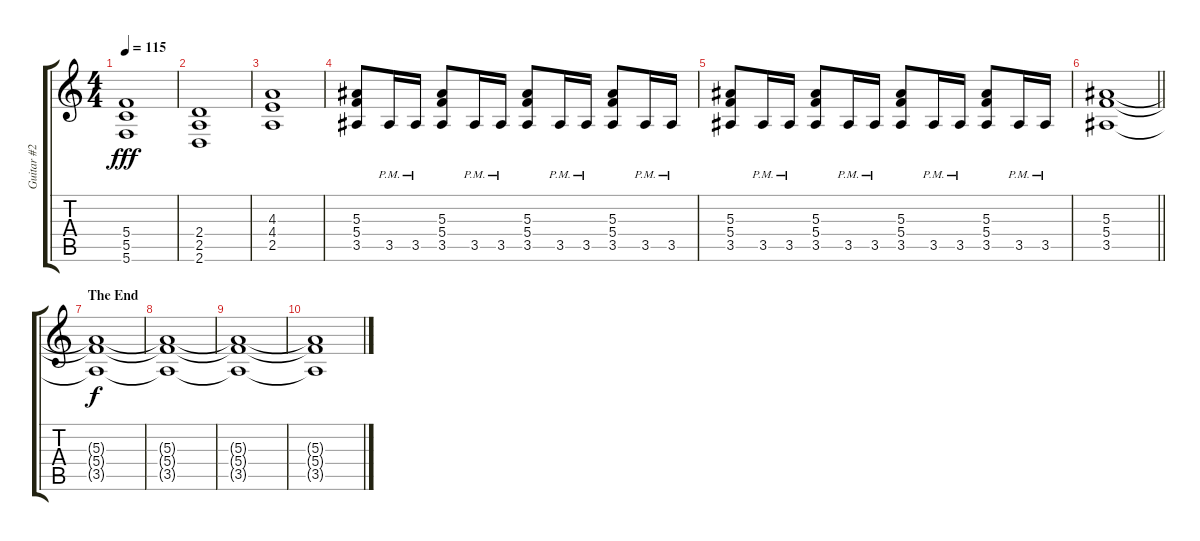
\track ("Guitar #2" "Guitar #2") {instrument distortionguitar}
\staff {score tabs}
\tuning (D4 A3 F3 C3 G2 C2) {hide}
\ts (4 4)
\tempo 115
\clef g2
\ks c
(5.4 5.5 5.6).1{dy fff} |
(2.4 2.5 2.6).1 |
(4.3 4.4 2.5).1 |
(5.3 5.4 3.5).8 3.5{pm}.16 3.5{pm}.16 (5.3 5.4 3.5).8 3.5{pm}.16 3.5{pm}.16 (5.3 5.4 3.5).8 3.5{pm}.16 3.5{pm}.16 (5.3 5.4 3.5).8 3.5{pm}.16 3.5{pm}.16 |
(5.3 5.4 3.5).8 3.5{pm}.16 3.5{pm}.16 (5.3 5.4 3.5).8 3.5{pm}.16 3.5{pm}.16 (5.3 5.4 3.5).8 3.5{pm}.16 3.5{pm}.16 (5.3 5.4 3.5).8 3.5{pm}.16 3.5{pm}.16 |
\barLineRight lightlight
(5.3 5.4 3.5).1 |
\section ("" "The End")
(5.3{t} 5.4{t} 3.5{t}).1{dy f} |
(5.3{t} 5.4{t} 3.5{t}).1 |
(5.3{t} 5.4{t} 3.5{t}).1 |
(5.3{t} 5.4{t} 3.5{t}).1
